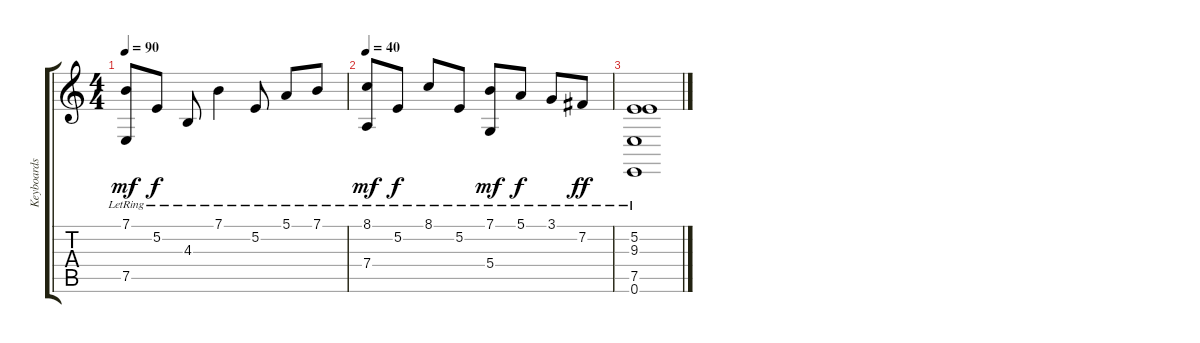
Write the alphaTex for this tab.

\track ("Keyboards" "Keyboards") {instrument electricgrandpiano}
\staff {score tabs}
\tuning (E4 B3 G3 D3 A2 E2) {hide}
\ts (4 4)
\tempo 90
\clef g2
\ks c
(7.1{lr} 7.5{lr}).8{dy mf} 5.2{lr}.8{dy f} 4.3{lr}.8 7.1{lr}.4 5.2{lr}.8 5.1{lr}.8 7.1{lr}.8 |
\tempo 40
(8.1{lr} 7.4{lr}).8{dy mf} 5.2{lr}.8{dy f} 8.1{lr}.8 5.2{lr}.8 (7.1{lr} 5.4{lr}).8{dy mf} 5.1{lr}.8{dy f} 3.1{lr}.8 7.2{lr}.8{dy ff} |
(5.2{lr} 9.3{lr} 7.5{lr} 0.6{lr}).1
